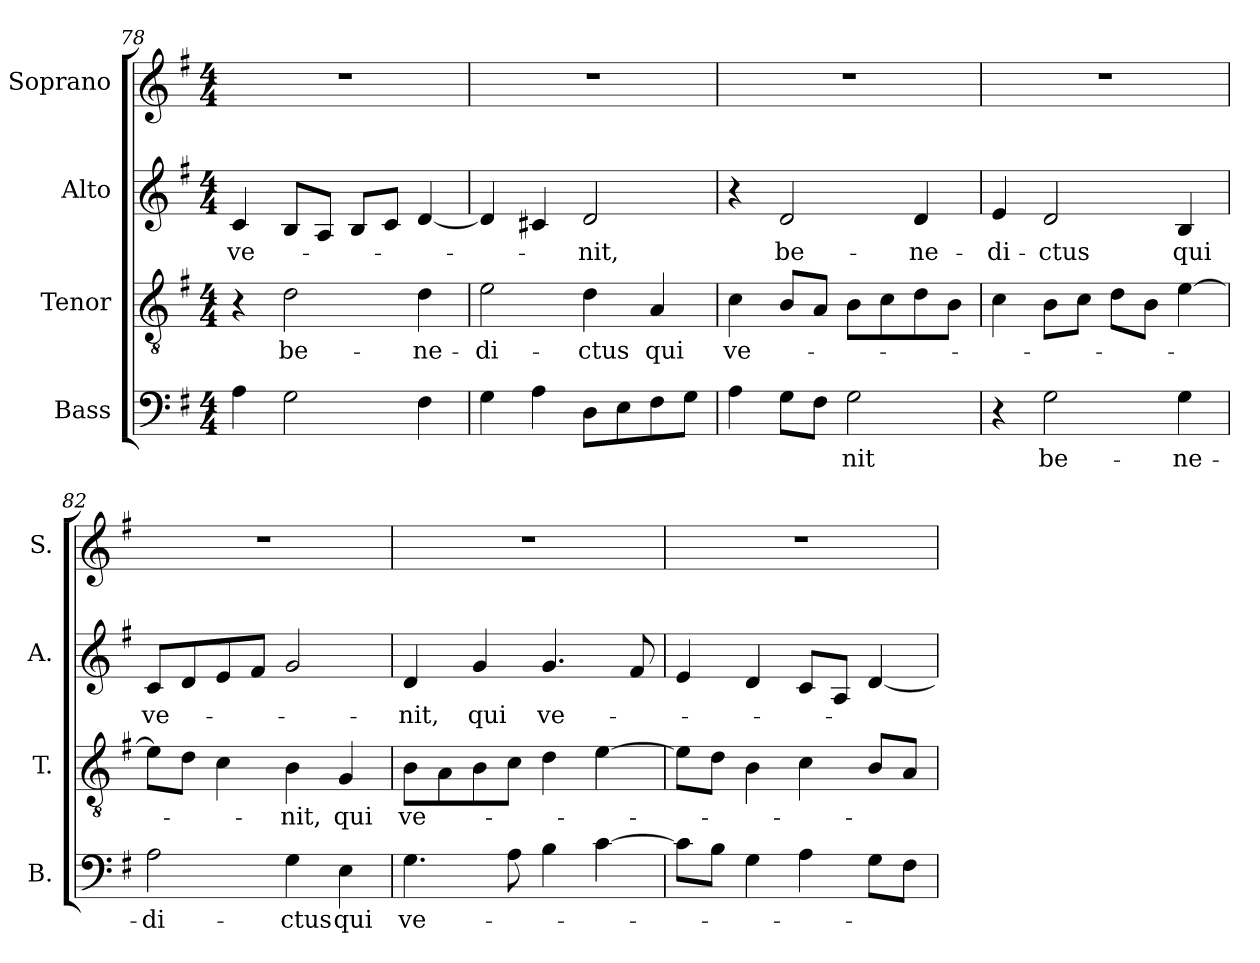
**kern	**text	**kern	**text	**kern	**text	**kern
*part4	*part4	*part3	*part3	*part2	*part2	*part1
*staff4	*staff4	*staff3	*staff3	*staff2	*staff2	*staff1
*I"Bass	*	*I"Tenor	*	*I"Alto	*	*I"Soprano
*I'B.	*	*I'T.	*	*I'A.	*	*I'S.
*clefF4	*	*clefGv2	*	*clefG2	*	*clefG2
*	*	*ITrd7c12	*	*	*	*
*k[f#]	*	*k[f#]	*	*k[f#]	*	*k[f#]
*G:	*	*G:	*	*G:	*	*G:
*M4/4	*	*M4/4	*	*M4/4	*	*M4/4
=78	=78	=78	=78	=78	=78	=78
!	!	!	!	!	!LO:LY:b:color=#000000	!
4Ai\	.	4r	.	4ci/	ve-	1r
!	!	!	!LO:LY:b:color=#000000	!	!	!
2Gi\	.	2Di\	be-	8Bi/L	.	.
.	.	.	.	8Ai/J	.	.
.	.	.	.	8Bi/L	.	.
.	.	.	.	8ci/J	.	.
!	!	!	!LO:LY:b:color=#000000	!	!	!
4F#i\	.	4Di\	-ne-	[4di/	.	.
=79	=79	=79	=79	=79	=79	=79
!	!	!	!LO:LY:b:color=#000000	!	!	!
4Gi\	.	2Ei\	-di-	4di/]	.	1r
4Ai\	.	.	.	4c#Xi/	.	.
!	!	!	!LO:LY:b:color=#000000	!	!	!
!	!	!	!	!	!LO:LY:b:color=#000000	!
8Di\L	.	4Di\	-ctus	2di/	-nit,	.
8Ei\	.	.	.	.	.	.
!	!	!	!LO:LY:b:color=#000000	!	!	!
8F#i\	.	4AAi/	qui	.	.	.
8Gi\J	.	.	.	.	.	.
=80	=80	=80	=80	=80	=80	=80
!	!	!	!LO:LY:b:color=#000000	!	!	!
4Ai\	.	4Ci\	ve-	4r	.	1r
!	!	!	!	!	!LO:LY:b:color=#000000	!
8Gi\L	.	8BBi/L	.	2di/	be-	.
8F#i\J	.	8AAi/J	.	.	.	.
!	!LO:LY:b:color=#000000	!	!	!	!	!
2Gi\	-nit	8BBi\L	.	.	.	.
.	.	8Ci\	.	.	.	.
!	!	!	!	!	!LO:LY:b:color=#000000	!
.	.	8Di\	.	4di/	-ne-	.
.	.	8BBi\J	.	.	.	.
!!LO:PB:g=z
=81	=81	=81	=81	=81	=81	=81
!	!	!	!	!	!LO:LY:b:color=#000000	!
4r	.	4Ci\	.	4ei/	-di-	1r
!	!LO:LY:b:color=#000000	!	!	!	!	!
!	!	!	!	!	!LO:LY:b:color=#000000	!
2Gi\	be-	8BBi\L	.	2di/	-ctus	.
.	.	8Ci\J	.	.	.	.
.	.	8Di\L	.	.	.	.
.	.	8BBi\J	.	.	.	.
!	!LO:LY:b:color=#000000	!	!	!	!	!
!	!	!	!	!	!LO:LY:b:color=#000000	!
4Gi\	-ne-	[4Ei\	.	4Bi/	qui	.
=82	=82	=82	=82	=82	=82	=82
!	!LO:LY:b:color=#000000	!	!	!	!	!
!	!	!	!	!	!LO:LY:b:color=#000000	!
2Ai\	-di-	8Ei\L]	.	8ci/L	ve-	1r
.	.	8Di\J	.	8di/	.	.
.	.	4Ci\	.	8ei/	.	.
.	.	.	.	8f#i/J	.	.
!	!LO:LY:b:color=#000000	!	!	!	!	!
!	!	!	!LO:LY:b:color=#000000	!	!	!
4Gi\	-ctus	4BBi\	-nit,	2gi/	.	.
!	!LO:LY:b:color=#000000	!	!	!	!	!
!	!	!	!LO:LY:b:color=#000000	!	!	!
4Ei\	qui	4GGi/	qui	.	.	.
=83	=83	=83	=83	=83	=83	=83
!	!LO:LY:b:color=#000000	!	!	!	!	!
!	!	!	!LO:LY:b:color=#000000	!	!	!
!	!	!	!	!	!LO:LY:b:color=#000000	!
4.Gi\	ve-	8BBi\L	ve-	4di/	-nit,	1r
.	.	8AAi\	.	.	.	.
!	!	!	!	!	!LO:LY:b:color=#000000	!
.	.	8BBi\	.	4gi/	qui	.
8Ai\	.	8Ci\J	.	.	.	.
!	!	!	!	!	!LO:LY:b:color=#000000	!
4Bi\	.	4Di\	.	4.gi/	ve-	.
[4ci\	.	[4Ei\	.	.	.	.
.	.	.	.	8f#i/	.	.
=84	=84	=84	=84	=84	=84	=84
8ci\L]	.	8Ei\L]	.	4ei/	.	1r
8Bi\J	.	8Di\J	.	.	.	.
4Gi\	.	4BBi\	.	4di/	.	.
4Ai\	.	4Ci\	.	8ci/L	.	.
.	.	.	.	8Ai/J	.	.
8Gi\L	.	8BBi/L	.	[4di/	.	.
8F#i\J	.	8AAi/J	.	.	.	.
=	=	=	=	=	=	=
*-	*-	*-	*-	*-	*-	*-
